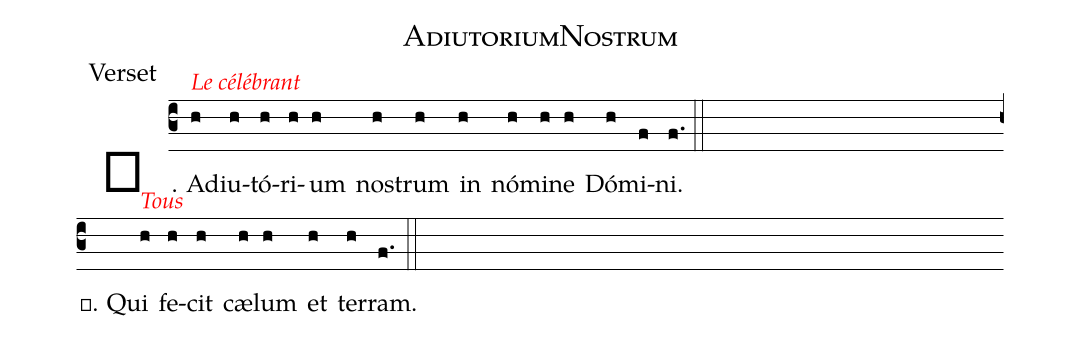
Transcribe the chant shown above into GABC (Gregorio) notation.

name:AdiutoriumNostrum;
office-part:Verset;
%%
(c3) ℣. {A}d<alt>\rubrica{Le célébrant}</alt>(h)iu(h)tó(h)ri(h)um(h) no(h)strum(h) in(h) nó(h)mi(h)ne(h) Dó(h)mi(f)ni.(f.) (::)
(Z)

<alt>\rubrica{Tous}</alt>℟. Qui(h) fe(h)cit(h) cæ(h)lum(h) et(h) ter(h)ram.(f.) (::)
